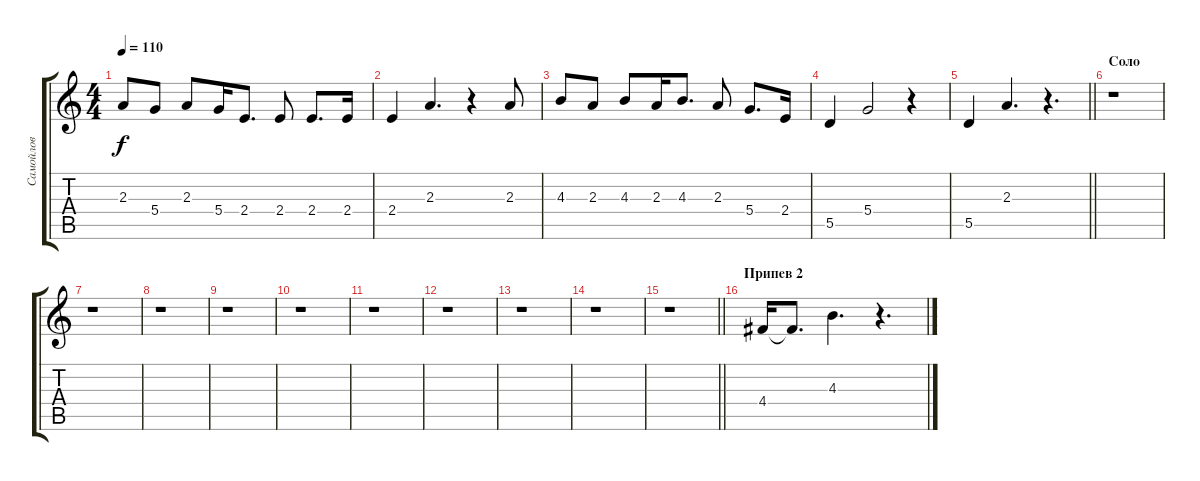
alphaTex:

\track ("Самойлов" "Самойлов") {instrument electricguitarjazz bank 1}
\staff {score tabs}
\tuning (E4 B3 G3 D3 A2 E2) {hide}
\ts (4 4)
\tempo 110
\clef g2
\ks c
2.3.8{dy f} 5.4.8 2.3.8 5.4.16 2.4.8{d} 2.4.8 2.4.8{d} 2.4.16 |
2.4.4 2.3.4{d} r.4 2.3.8 |
4.3.8 2.3.8 4.3.8 2.3.16 4.3.8{d} 2.3.8 5.4.8{d} 2.4.16 |
5.5.4 5.4.2 r.4 |
\barLineRight lightlight
5.5.4 2.3.4{d} r.4{d} |
\section ("" "Соло")
r.1 |
r.1 |
r.1 |
r.1 |
r.1 |
r.1 |
r.1 |
r.1 |
r.1 |
\barLineRight lightlight
r.1 |
\section ("" "Припев 2")
4.4.16 4.4{t}.8{d} 4.3.4{d} r.4{d}
